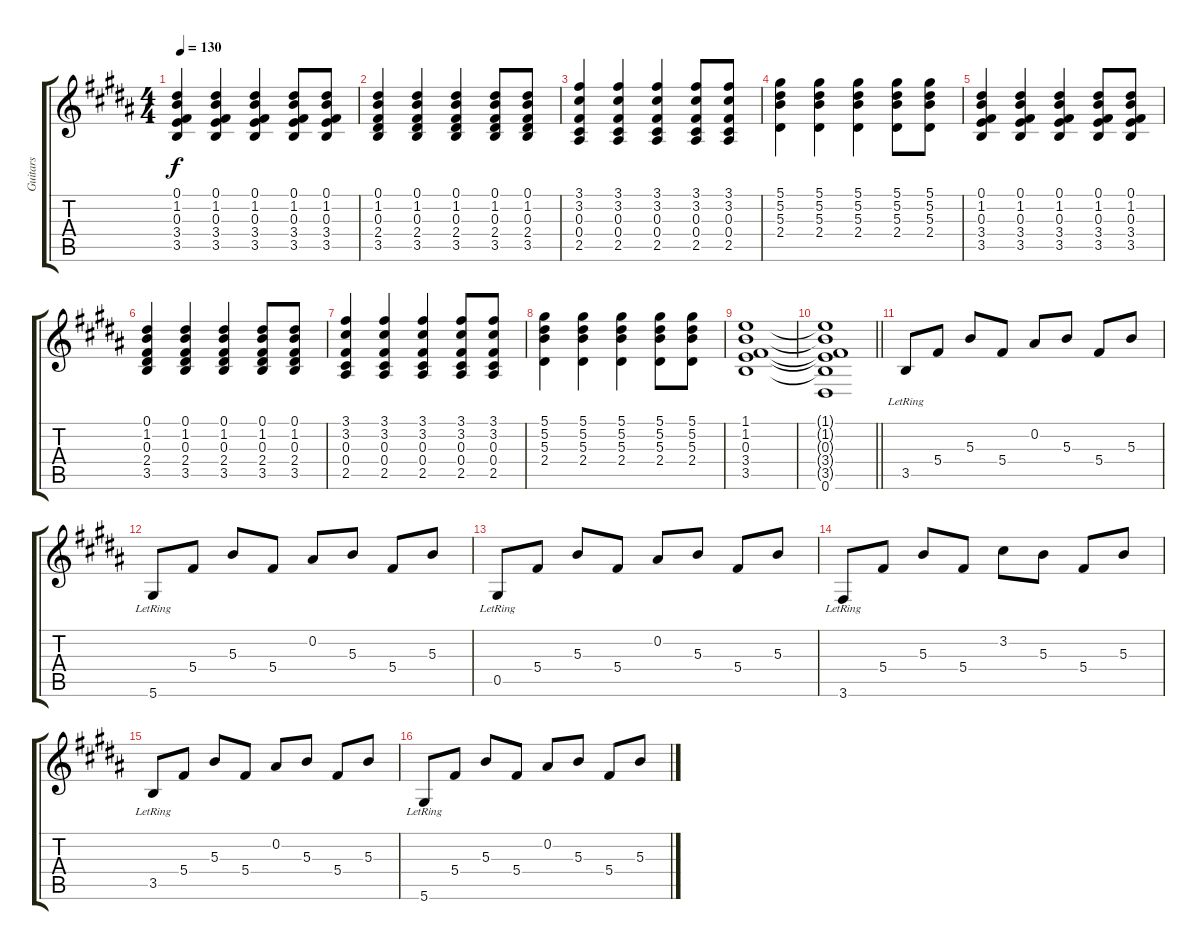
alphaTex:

\track ("Guitars" "Guitars") {instrument acousticguitarsteel}
\staff {score tabs}
\tuning (Eb4 Bb3 Gb3 Db3 Ab2 Eb2) {hide}
\ts (4 4)
\tempo 130
\clef g2
\ks b
(0.1 1.2 0.3 3.4 3.5).4{dy f} (0.1 1.2 0.3 3.4 3.5).4 (0.1 1.2 0.3 3.4 3.5).4 (0.1 1.2 0.3 3.4 3.5).8 (0.1 1.2 0.3 3.4 3.5).8 |
(0.1 1.2 0.3 2.4 3.5).4 (0.1 1.2 0.3 2.4 3.5).4 (0.1 1.2 0.3 2.4 3.5).4 (0.1 1.2 0.3 2.4 3.5).8 (0.1 1.2 0.3 2.4 3.5).8 |
(3.1 3.2 0.3 0.4 2.5).4 (3.1 3.2 0.3 0.4 2.5).4 (3.1 3.2 0.3 0.4 2.5).4 (3.1 3.2 0.3 0.4 2.5).8 (3.1 3.2 0.3 0.4 2.5).8 |
(5.1 5.2 5.3 2.4).4 (5.1 5.2 5.3 2.4).4 (5.1 5.2 5.3 2.4).4 (5.1 5.2 5.3 2.4).8 (5.1 5.2 5.3 2.4).8 |
(0.1 1.2 0.3 3.4 3.5).4 (0.1 1.2 0.3 3.4 3.5).4 (0.1 1.2 0.3 3.4 3.5).4 (0.1 1.2 0.3 3.4 3.5).8 (0.1 1.2 0.3 3.4 3.5).8 |
(0.1 1.2 0.3 2.4 3.5).4 (0.1 1.2 0.3 2.4 3.5).4 (0.1 1.2 0.3 2.4 3.5).4 (0.1 1.2 0.3 2.4 3.5).8 (0.1 1.2 0.3 2.4 3.5).8 |
(3.1 3.2 0.3 0.4 2.5).4 (3.1 3.2 0.3 0.4 2.5).4 (3.1 3.2 0.3 0.4 2.5).4 (3.1 3.2 0.3 0.4 2.5).8 (3.1 3.2 0.3 0.4 2.5).8 |
(5.1 5.2 5.3 2.4).4 (5.1 5.2 5.3 2.4).4 (5.1 5.2 5.3 2.4).4 (5.1 5.2 5.3 2.4).8 (5.1 5.2 5.3 2.4).8 |
(1.1 1.2 0.3 3.4 3.5).1 |
\barLineRight lightlight
(1.1{t} 1.2{t} 0.3{t} 3.4{t} 3.5{t} 0.6).1 |
3.5{lr}.8 5.4.8 5.3.8 5.4.8 0.2.8 5.3.8 5.4.8 5.3.8 |
5.6{lr}.8 5.4.8 5.3.8 5.4.8 0.2.8 5.3.8 5.4.8 5.3.8 |
0.5{lr}.8 5.4.8 5.3.8 5.4.8 0.2.8 5.3.8 5.4.8 5.3.8 |
3.6{lr}.8 5.4.8 5.3.8 5.4.8 3.2.8 5.3.8 5.4.8 5.3.8 |
3.5{lr}.8 5.4.8 5.3.8 5.4.8 0.2.8 5.3.8 5.4.8 5.3.8 |
5.6{lr}.8 5.4.8 5.3.8 5.4.8 0.2.8 5.3.8 5.4.8 5.3.8
